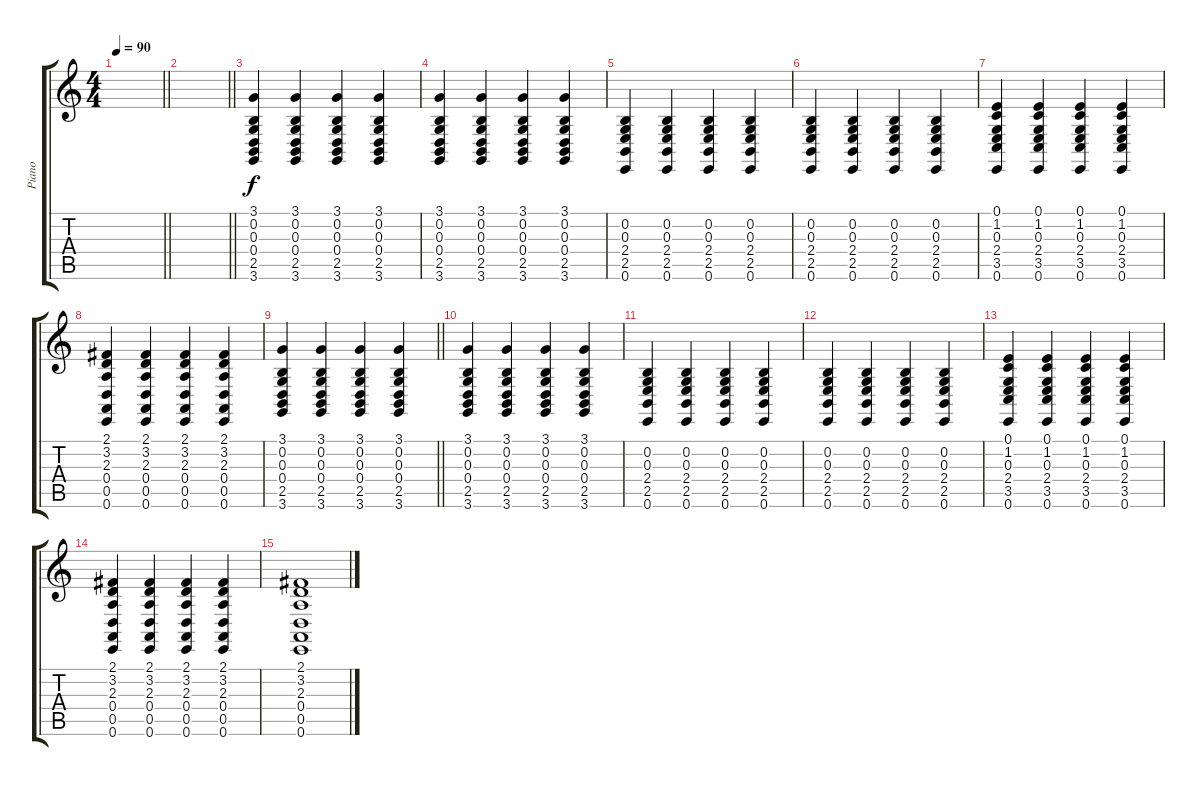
\track ("Piano" "Piano") {instrument acousticgrandpiano}
\staff {score tabs}
\tuning (E4 B3 G3 D3 A2 E2) {hide}
\ts (4 4)
\tempo 90
\clef g2
\barLineRight lightlight
\ks c
|
\barLineRight lightlight
|
(3.1 0.2 0.3 0.4 2.5 3.6).4{dy f} (3.1 0.2 0.3 0.4 2.5 3.6).4 (3.1 0.2 0.3 0.4 2.5 3.6).4 (3.1 0.2 0.3 0.4 2.5 3.6).4 |
(3.1 0.2 0.3 0.4 2.5 3.6).4 (3.1 0.2 0.3 0.4 2.5 3.6).4 (3.1 0.2 0.3 0.4 2.5 3.6).4 (3.1 0.2 0.3 0.4 2.5 3.6).4 |
(0.2 0.3 2.4 2.5 0.6).4 (0.2 0.3 2.4 2.5 0.6).4 (0.2 0.3 2.4 2.5 0.6).4 (0.2 0.3 2.4 2.5 0.6).4 |
(0.2 0.3 2.4 2.5 0.6).4 (0.2 0.3 2.4 2.5 0.6).4 (0.2 0.3 2.4 2.5 0.6).4 (0.2 0.3 2.4 2.5 0.6).4 |
(0.1 1.2 0.3 2.4 3.5 0.6).4 (0.1 1.2 0.3 2.4 3.5 0.6).4 (0.1 1.2 0.3 2.4 3.5 0.6).4 (0.1 1.2 0.3 2.4 3.5 0.6).4 |
(2.1 3.2 2.3 0.4 0.5 0.6).4 (2.1 3.2 2.3 0.4 0.5 0.6).4 (2.1 3.2 2.3 0.4 0.5 0.6).4 (2.1 3.2 2.3 0.4 0.5 0.6).4 |
\barLineRight lightlight
(3.1 0.2 0.3 0.4 2.5 3.6).4 (3.1 0.2 0.3 0.4 2.5 3.6).4 (3.1 0.2 0.3 0.4 2.5 3.6).4 (3.1 0.2 0.3 0.4 2.5 3.6).4 |
(3.1 0.2 0.3 0.4 2.5 3.6).4 (3.1 0.2 0.3 0.4 2.5 3.6).4 (3.1 0.2 0.3 0.4 2.5 3.6).4 (3.1 0.2 0.3 0.4 2.5 3.6).4 |
(0.2 0.3 2.4 2.5 0.6).4 (0.2 0.3 2.4 2.5 0.6).4 (0.2 0.3 2.4 2.5 0.6).4 (0.2 0.3 2.4 2.5 0.6).4 |
(0.2 0.3 2.4 2.5 0.6).4 (0.2 0.3 2.4 2.5 0.6).4 (0.2 0.3 2.4 2.5 0.6).4 (0.2 0.3 2.4 2.5 0.6).4 |
(0.1 1.2 0.3 2.4 3.5 0.6).4 (0.1 1.2 0.3 2.4 3.5 0.6).4 (0.1 1.2 0.3 2.4 3.5 0.6).4 (0.1 1.2 0.3 2.4 3.5 0.6).4 |
(2.1 3.2 2.3 0.4 0.5 0.6).4 (2.1 3.2 2.3 0.4 0.5 0.6).4 (2.1 3.2 2.3 0.4 0.5 0.6).4 (2.1 3.2 2.3 0.4 0.5 0.6).4 |
(2.1 3.2 2.3 0.4 0.5 0.6).1
